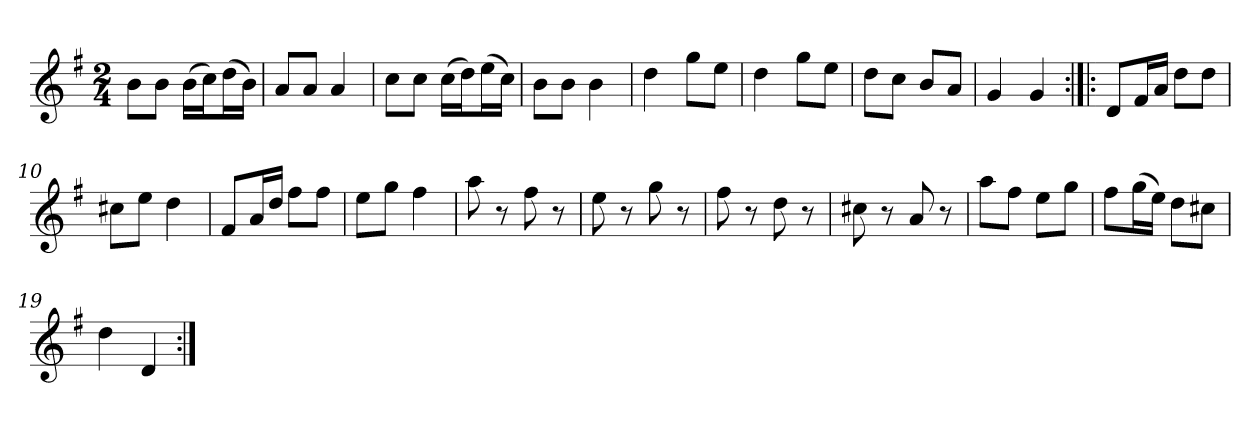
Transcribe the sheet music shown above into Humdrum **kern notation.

**kern
*part1
*staff1
*clefG2
*k[f#]
*G:
*M2/4
*MM120
=1
8b\L
8b\J
(16b\LL
16cc\J)
(16dd\L
16b\JJ)
=2
8a/L
8a/J
4a
=3
8cc\L
8cc\J
(16cc\LL
16dd\J)
(16ee\L
16cc\JJ)
=4
8b\L
8b\J
4b
=5
4dd
8gg\L
8ee\J
=6
4dd
8gg\L
8ee\J
=7
8dd\L
8cc\J
8b/L
8a/J
=8
4g
4g
=9:|!|:
8d/L
16f#/L
16a/JJ
8dd\L
8dd\J
=10
8cc#X\L
8ee\J
4dd
=11
8f#/L
16a/L
16dd/JJ
8ff#\L
8ff#\J
=12
8ee\L
8gg\J
4ff#
=13
8aa
8r
8ff#
8r
=14
8ee
8r
8gg
8r
=15
8ff#
8r
8dd
8r
=16
8cc#X
8r
8a
8r
=17
8aa\L
8ff#\J
8ee\L
8gg\J
=18
8ff#\L
(16gg\L
16ee\JJ)
8dd\L
8cc#X\J
=19
4dd
4d
=:|!
*-
